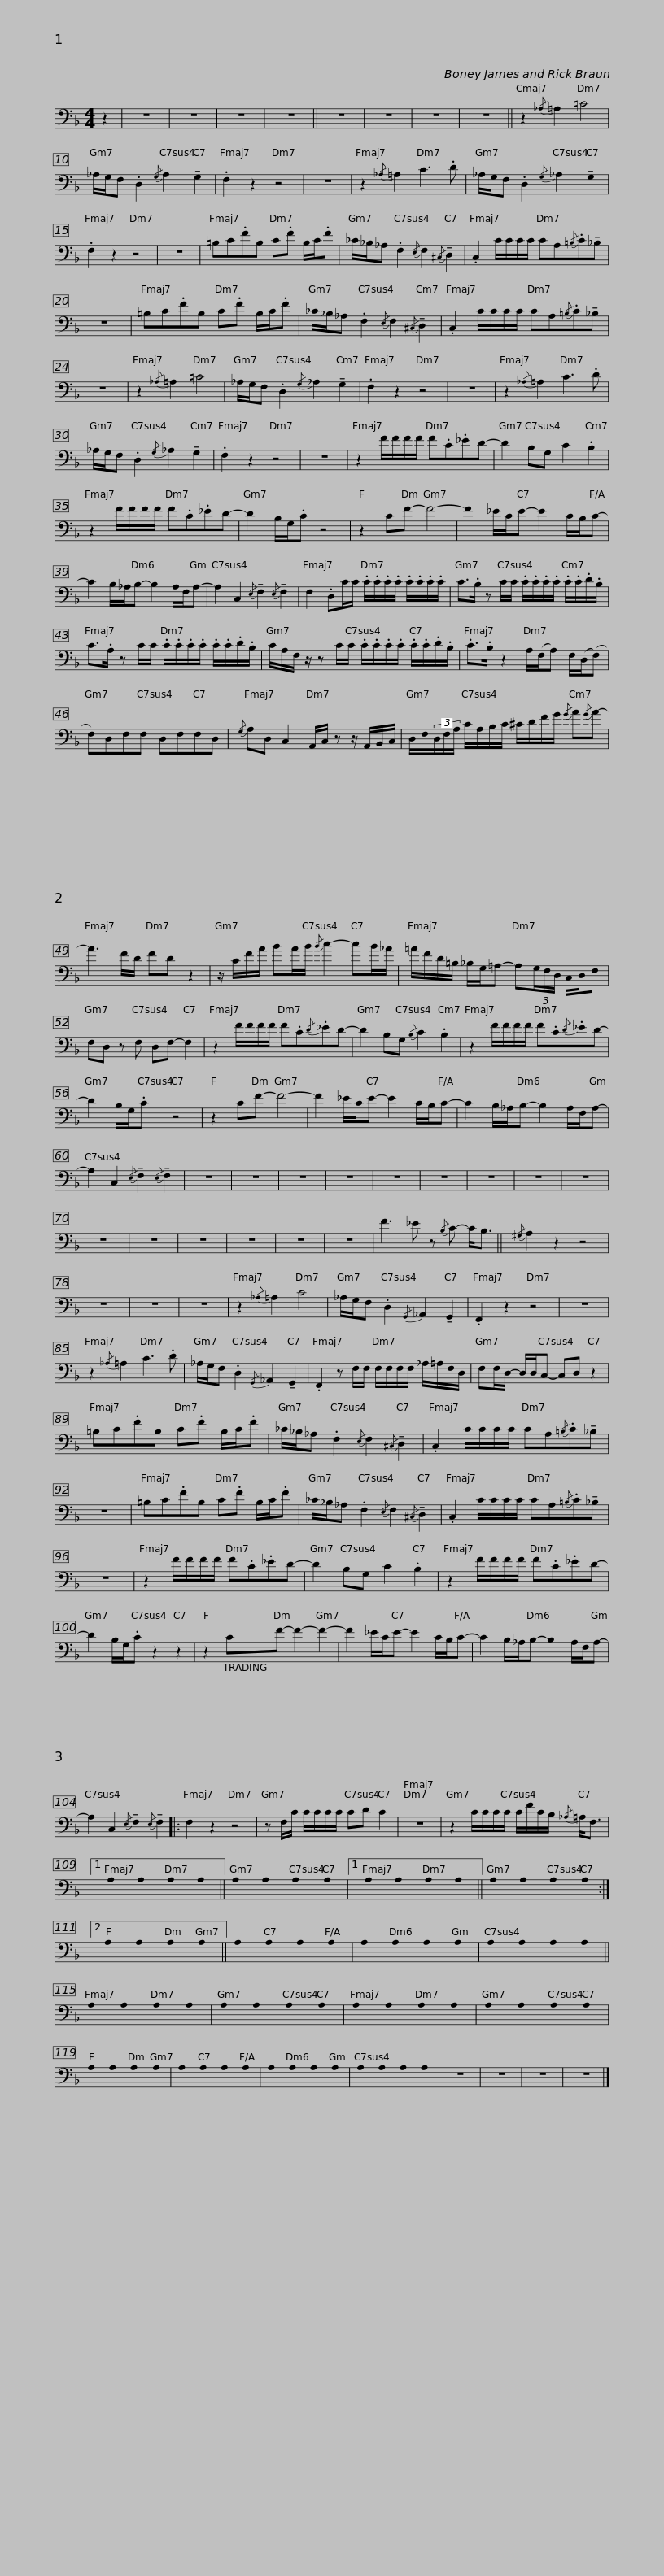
X:1
L:1/8
M:4/4
I:linebreak $
K:F
U:s=!stemless!
V:1 bass
V:1
 z2 | z8 | z8 | z8 | z8 || %5
 z8 | z8 | z8 | z8 ||$ z2{/_A,} =A,2 =C4 | %10
 _A,/G,/F, .D,2{/G,} A,2 !tenuto!G,2 | .F,2 z2 z4 | z8 |$ z2{/_A,} =A,2 C3 .D | _A,/G,/F, .D,2{/G,} _A,2 !tenuto!G,2 | %15
 .F,2 z2 z4 | z8 |$ =B,C.FB, C.F B,/C/.F | _C/_B,/_A, .F,2{/E,} F,2{/^C,} !tenuto!D,2 | .C,2 C/C/C/C/ CA,{/=B,}.C!tenuto!_B, | %20
 z8 |$ =B,C.FB, C.F B,/C/.F | _C/_B,/_A, .F,2{/E,} F,2{/^C,} !tenuto!D,2 | .C,2 C/C/C/C/ CA,{/=B,}.C!tenuto!_B, | z8 |$ %25
 z2{/_A,} =A,2 =C4 | _A,/G,/F, .D,2{/G,} _A,2 !tenuto!G,2 | .F,2 z2 z4 | z8 |$ z2{/_A,} =A,2 C3 .D | %30
 _A,/G,/F, .D,2{/G,} _A,2 !tenuto!G,2 | .F,2 z2 z4 | z8 |$ z2 F/F/F/F/ F.C._ED- | D2 B,G, C2 .B,2 | %35
 z2 F/F/F/F/ F.C._ED- | D2 B,/G,/.C z4 |$ z2 CF- F4- | F2 _E/C/E- E2 C/B,/C- | C2 B,/_A,/B,- B,2 A,/F,/A,- | %40
 A,2 C,2{/E,} !tenuto!F,2{/E,} !tenuto!F,2 |$ F,2 .D,C/C/ .C/.C/.C/.C/ .C/.C/.C/.C/ | C>.B, z C/C/ .C/.C/.C/.C/ .C/.C/.D/.B,/ | C>.A, z C/C/ .C/.C/.C/.C/ .C/.C/.D/.B,/ |$ C/A,/F,/ z/ z C/C/ .C/.C/.C/.C/ .C/.C/.D/.B,/ | %45
 .C>.B, z2 A,/(F,/A,) F,/(D,/(F,) | F,)D,F,F, D,F,F,D, |${/G,} A,D, C,2 A,,/C,/ z z/ A,,/B,,/C,/ | D,/F,/(3D,/F,/A,/ C/A,/B,/C/ ^C/D/F/G/{/G} A{/G}A- | A3 F/D/ FD z2 |$ %50
 z/ C/F/A/ BA/B/{/B} c2- cB/_A/ | =A/F/D/=B,/ _B,/G,/=A,- A,(3G,/F,/D,/ C,/D,/F, | F,D, z F, D,F,- F,2 |$ z2 F/F/F/F/ F.C{/D}._ED- | D2 B,G,{/B,} C2 .B,2 | %55
 z2 F/F/F/F/ F.C{/D}._ED- | D2 B,/G,/.C z4 |$ z2 CF- F4- | F2 _E/C/E- E2 C/B,/C- | C2 B,/_A,/B,- B,2 A,/F,/A,- | %60
 A,2 C,2{/E,} !tenuto!F,2{/E,} !tenuto!F,2 |$ z8 | z8 | z8 | z8 | %65
 z8 | z8 | z8 | z8 | z8 | %70
 z8 | z8 | z8 | z8 | z8 | %75
 z8 | F3 _E z{/B,} C- C<B, ||{/^G,} A,2 z2 z4 | z8 | z8 | %80
 z8 | z2{/_A,} =A,2 C4 | _A,/G,/F, .D,2{/G,,} _A,,2 !tenuto!G,,2 | .F,,2 z2 z4 | z8 |$ %85
 z2{/_A,} =A,2 C3 .D | _A,/G,/F, .D,2{/G,,} _A,,2 !tenuto!G,,2 | .F,,2 z F,/F,/ F,/F,/F,/F,/ _A,/=A,/F,/D,/ | F,F,/D,/- D,/D,/C,- C,D, z2 |$ =B,C.FB, C.F B,/C/.F | %90
 _C/_B,/_A, .F,2{/E,} F,2{/^C,} !tenuto!D,2 | .C,2 C/C/C/C/ CA,{/=B,}.C!tenuto!_B, | z8 |$ =B,C.FB, C.F B,/C/.F | _C/_B,/_A, .F,2{/E,} F,2{/^C,} !tenuto!D,2 | %95
 .C,2 C/C/C/C/ CA,{/=B,}.C!tenuto!_B, | z8 |$ z2 F/F/F/F/ F.C._ED- | D2 B,G, C2 .B,2 | z2 F/F/F/F/ F.C._ED- | %100
 D2 B,/G,/.C z2 z2 |$ z2 CF- F2- F2- | F2 _E/C/E- E2 C/B,/C- | C2 B,/_A,/B,- B,2 A,/F,/A,- | A,2 C,2{/E,} !tenuto!F,2{/E,} !tenuto!F,2 |:$ %105
 F,2 z2 z4 | z F,/C/ C/C/C/C/ CD C2 | z8 |$ z2 C/C/C/C/ C/F/C/B,/{/_A,} =A,<F, |1 sA,2 sA,2 sA,2 sA,2 || %110
 sA,2 sA,2 sA,2 sA,2 |1$ sA,2 sA,2 sA,2 sA,2 || sA,2 sA,2 sA,2 sA,2 :|2 sA,2 sA,2 sA,2 sA,2 || sA,2 sA,2 sA,2 sA,2 | %115
 sA,2 sA,2 sA,2 sA,2 |$ sA,2 sA,2 sA,2 sA,2 || sA,2 sA,2 sA,2 sA,2 | sA,2 sA,2 sA,2 sA,2 | sA,2 sA,2 sA,2 sA,2 |$ %120
 sA,2 sA,2 sA,2 sA,2 | sA,2 sA,2 sA,2 sA,2 | sA,2 sA,2 sA,2 sA,2 | sA,2 sA,2 sA,2 sA,2 | sA,2 sA,2 sA,2 sA,2 |$ %125
 z8 | z8 | z8 | z8 |] %129
